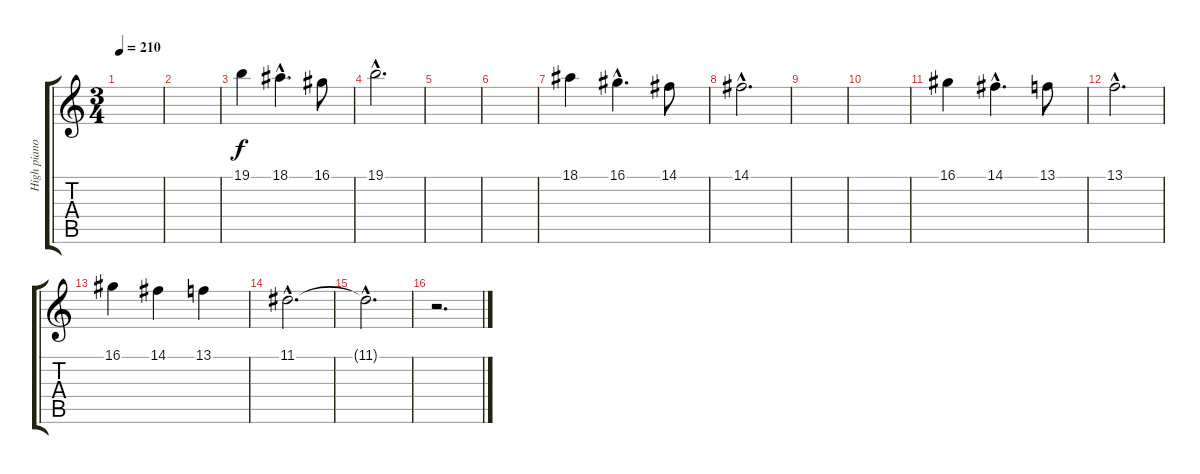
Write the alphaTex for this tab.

\track ("High piano sound" "High piano") {instrument electricgrandpiano}
\staff {score tabs}
\tuning (E4 B3 G3 D3 A2 E2) {hide}
\ts (3 4)
\tempo 210
\clef g2
\ks c
|
|
19.1.4 18.1{hac}.4{d} 16.1.8 |
19.1{hac}.2{d} |
|
|
18.1.4 16.1{hac}.4{d} 14.1.8 |
14.1{hac}.2{d} |
|
|
16.1.4 14.1{hac}.4{d} 13.1.8 |
13.1{hac}.2{d} |
16.1.4 14.1.4 13.1.4 |
11.1{hac}.2{d} |
11.1{hac t}.2{d} |
r.2{d}
